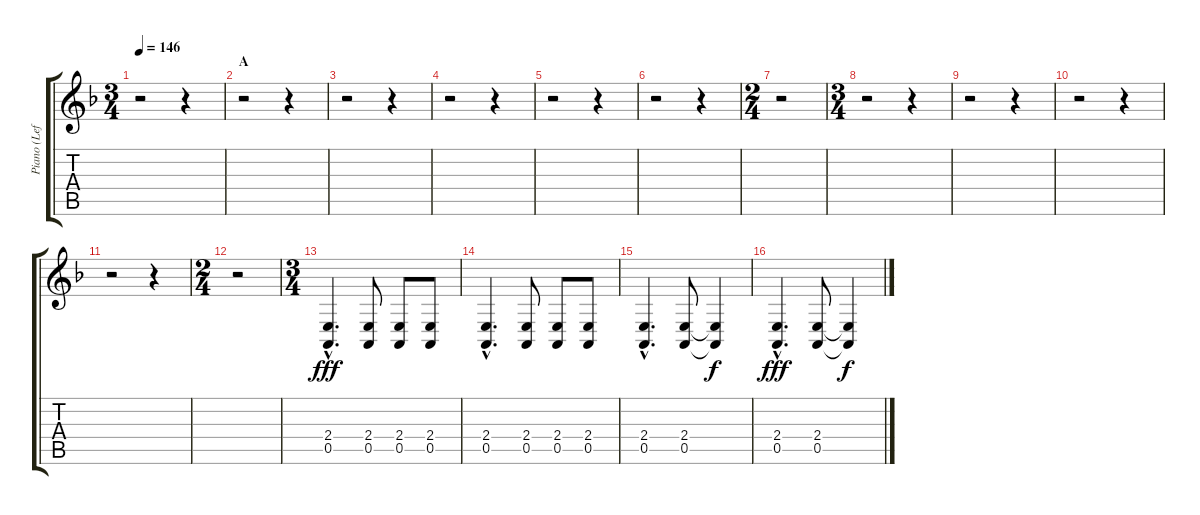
\track ("Piano (Left Hand)" "Piano (Lef") {instrument acousticgrandpiano}
\staff {score tabs}
\tuning (E4 B3 G3 D3 A2 E2) {hide}
\ts (3 4)
\tempo 146
\clef g2
\ks f
r.2{dy fff instrument acousticgrandpiano} r.4 |
\section ("" "A")
r.2 r.4 |
r.2 r.4 |
r.2 r.4 |
r.2 r.4 |
r.2 r.4 |
\ts (2 4)
r.2 |
\ts (3 4)
r.2 r.4 |
r.2 r.4 |
r.2 r.4 |
r.2 r.4 |
\ts (2 4)
r.2 |
\ts (3 4)
(2.4{hac} 0.5{hac}).4{d} (2.4 0.5).8 (2.4 0.5).8 (2.4 0.5).8 |
(2.4{hac} 0.5{hac}).4{d} (2.4 0.5).8 (2.4 0.5).8 (2.4 0.5).8 |
(2.4{hac} 0.5{hac}).4{d} (2.4 0.5).8 (2.4{t} 0.5{t}).4{dy f} |
(2.4{hac} 0.5{hac}).4{d dy fff} (2.4 0.5).8 (2.4{t} 0.5{t}).4{dy f}
